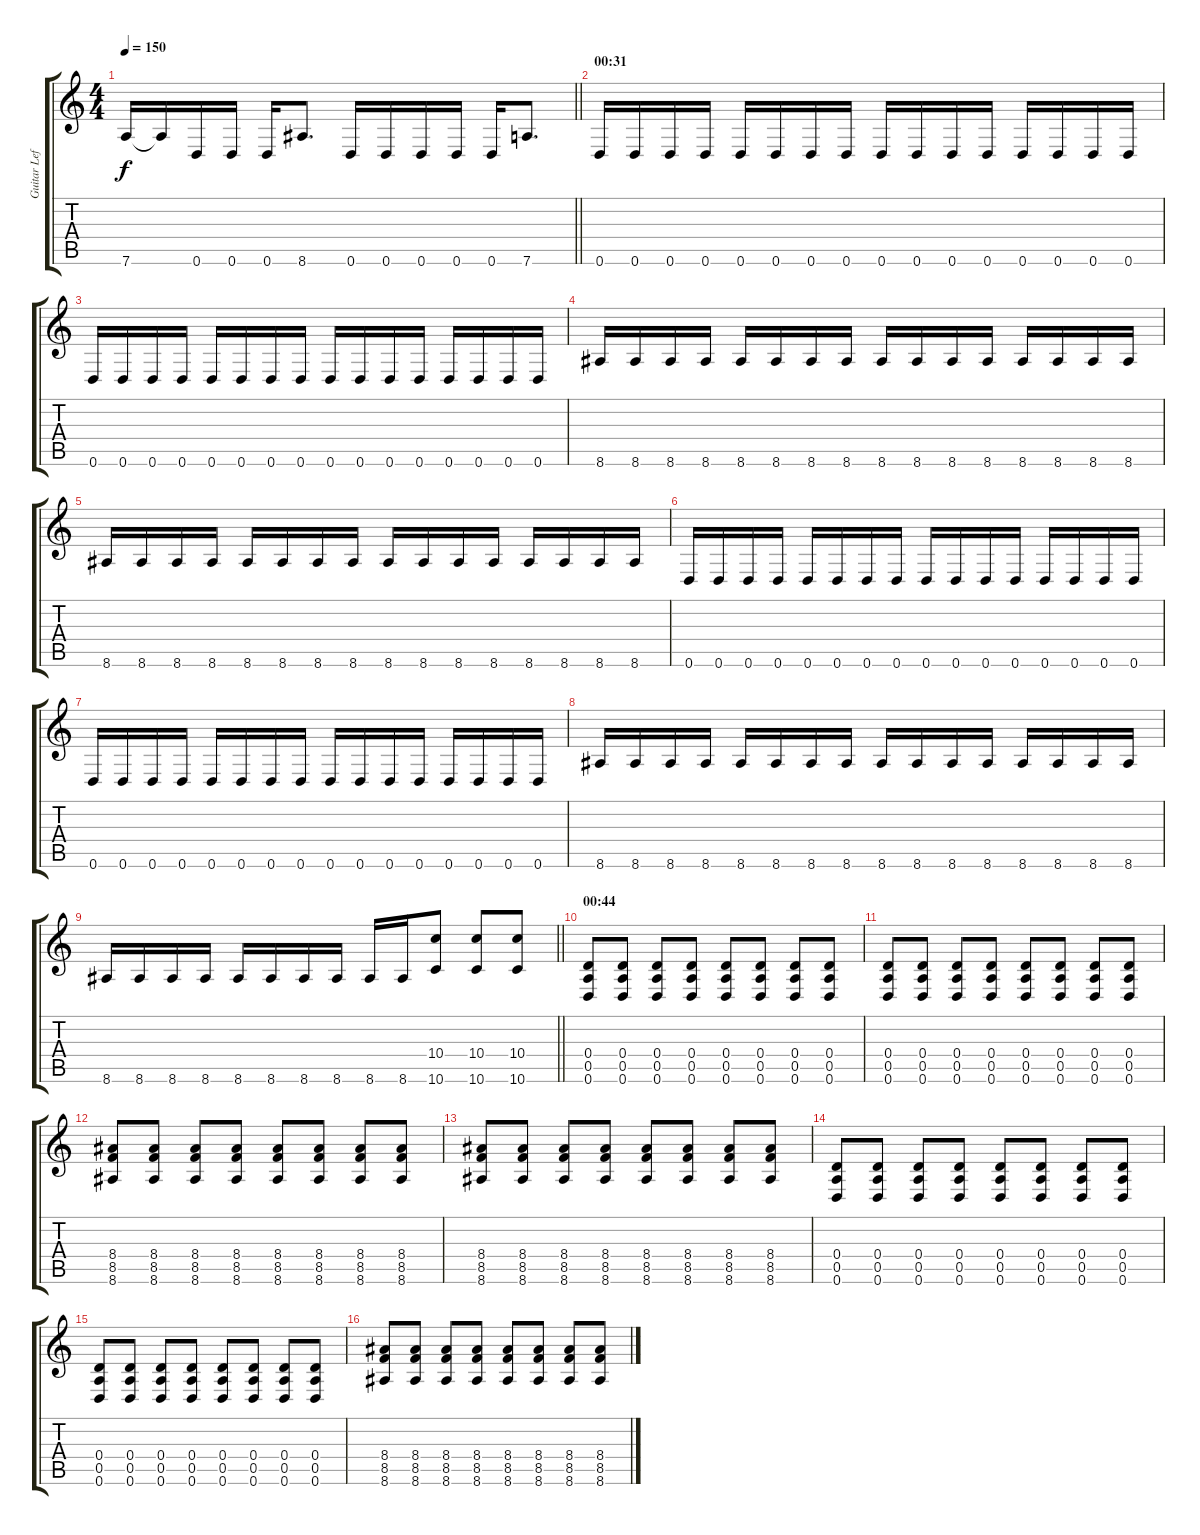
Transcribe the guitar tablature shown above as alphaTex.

\track ("Guitar Left" "Guitar Lef") {instrument overdrivenguitar}
\staff {score tabs}
\tuning (E4 B3 G3 D3 A2 D2) {hide}
\ts (4 4)
\tempo 150
\clef g2
\barLineRight lightlight
\ks c
7.6{t}.16{dy f} 7.6{t}.16 0.6.16 0.6.16 0.6.16 8.6.8{d} 0.6.16 0.6.16 0.6.16 0.6.16 0.6.16 7.6.8{d} |
\section ("" "00:31")
0.6.16 0.6.16 0.6.16 0.6.16 0.6.16 0.6.16 0.6.16 0.6.16 0.6.16 0.6.16 0.6.16 0.6.16 0.6.16 0.6.16 0.6.16 0.6.16 |
0.6.16 0.6.16 0.6.16 0.6.16 0.6.16 0.6.16 0.6.16 0.6.16 0.6.16 0.6.16 0.6.16 0.6.16 0.6.16 0.6.16 0.6.16 0.6.16 |
8.6.16 8.6.16 8.6.16 8.6.16 8.6.16 8.6.16 8.6.16 8.6.16 8.6.16 8.6.16 8.6.16 8.6.16 8.6.16 8.6.16 8.6.16 8.6.16 |
8.6.16 8.6.16 8.6.16 8.6.16 8.6.16 8.6.16 8.6.16 8.6.16 8.6.16 8.6.16 8.6.16 8.6.16 8.6.16 8.6.16 8.6.16 8.6.16 |
0.6.16 0.6.16 0.6.16 0.6.16 0.6.16 0.6.16 0.6.16 0.6.16 0.6.16 0.6.16 0.6.16 0.6.16 0.6.16 0.6.16 0.6.16 0.6.16 |
0.6.16 0.6.16 0.6.16 0.6.16 0.6.16 0.6.16 0.6.16 0.6.16 0.6.16 0.6.16 0.6.16 0.6.16 0.6.16 0.6.16 0.6.16 0.6.16 |
8.6.16 8.6.16 8.6.16 8.6.16 8.6.16 8.6.16 8.6.16 8.6.16 8.6.16 8.6.16 8.6.16 8.6.16 8.6.16 8.6.16 8.6.16 8.6.16 |
\barLineRight lightlight
8.6.16 8.6.16 8.6.16 8.6.16 8.6.16 8.6.16 8.6.16 8.6.16 8.6.16 8.6.16 (10.4 10.6).8 (10.4 10.6).8 (10.4 10.6).8 |
\section ("" "00:44")
(0.4 0.5 0.6).8 (0.4 0.5 0.6).8 (0.4 0.5 0.6).8 (0.4 0.5 0.6).8 (0.4 0.5 0.6).8 (0.4 0.5 0.6).8 (0.4 0.5 0.6).8 (0.4 0.5 0.6).8 |
(0.4 0.5 0.6).8 (0.4 0.5 0.6).8 (0.4 0.5 0.6).8 (0.4 0.5 0.6).8 (0.4 0.5 0.6).8 (0.4 0.5 0.6).8 (0.4 0.5 0.6).8 (0.4 0.5 0.6).8 |
(8.4 8.5 8.6).8 (8.4 8.5 8.6).8 (8.4 8.5 8.6).8 (8.4 8.5 8.6).8 (8.4 8.5 8.6).8 (8.4 8.5 8.6).8 (8.4 8.5 8.6).8 (8.4 8.5 8.6).8 |
(8.4 8.5 8.6).8 (8.4 8.5 8.6).8 (8.4 8.5 8.6).8 (8.4 8.5 8.6).8 (8.4 8.5 8.6).8 (8.4 8.5 8.6).8 (8.4 8.5 8.6).8 (8.4 8.5 8.6).8 |
(0.4 0.5 0.6).8 (0.4 0.5 0.6).8 (0.4 0.5 0.6).8 (0.4 0.5 0.6).8 (0.4 0.5 0.6).8 (0.4 0.5 0.6).8 (0.4 0.5 0.6).8 (0.4 0.5 0.6).8 |
(0.4 0.5 0.6).8 (0.4 0.5 0.6).8 (0.4 0.5 0.6).8 (0.4 0.5 0.6).8 (0.4 0.5 0.6).8 (0.4 0.5 0.6).8 (0.4 0.5 0.6).8 (0.4 0.5 0.6).8 |
(8.4 8.5 8.6).8 (8.4 8.5 8.6).8 (8.4 8.5 8.6).8 (8.4 8.5 8.6).8 (8.4 8.5 8.6).8 (8.4 8.5 8.6).8 (8.4 8.5 8.6).8 (8.4 8.5 8.6).8
